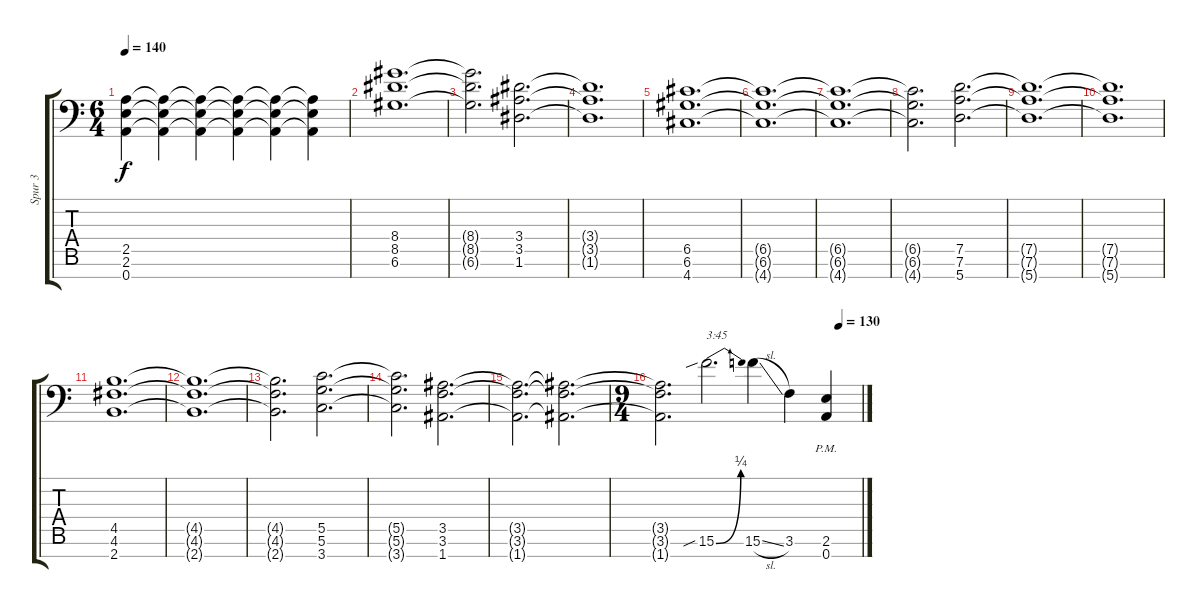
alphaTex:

\track ("Spur 3" "Spur 3") {instrument overdrivenguitar}
\staff {score tabs}
\tuning (D4 A3 F3 C3 G2 D2 A1) {hide}
\ts (6 4)
\tempo 140
\clef f4
\ks c
(2.5{t} 2.6{t} 0.7{t}).4{dy f} (2.5{t} 2.6{t} 0.7{t}).4 (2.5{t} 2.6{t} 0.7{t}).4 (2.5{t} 2.6{t} 0.7{t}).4 (2.5{t} 2.6{t} 0.7{t}).4 (2.5{t} 2.6{t} 0.7{t}).4 |
(8.4 8.5 6.6).1{d} |
(8.4{t} 8.5{t} 6.6{t}).2{d} (3.4 3.5 1.6).2{d} |
(3.4{t} 3.5{t} 1.6{t}).1{d} |
(6.5 6.6 4.7).1{d} |
(6.5{t} 6.6{t} 4.7{t}).1{d} |
(6.5{t} 6.6{t} 4.7{t}).1{d} |
(6.5{t} 6.6{t} 4.7{t}).2{d} (7.5 7.6 5.7).2{d} |
(7.5{t} 7.6{t} 5.7{t}).1{d} |
(7.5{t} 7.6{t} 5.7{t}).1{d} |
(4.5 4.6 2.7).1{d} |
(4.5{t} 4.6{t} 2.7{t}).1{d} |
(4.5{t} 4.6{t} 2.7{t}).2{d} (5.5 5.6 3.7).2{d} |
(5.5{t} 5.6{t} 3.7{t}).2{d} (3.5 3.6 1.7).2{d} |
(3.5{t} 3.6{t} 1.7{t}).2{d} (3.5{t} 3.6{t} 1.7{t}).2{d} |
\ts (9 4)
\tempo (130 0.8888888888888888)
(3.5{t} 3.6{t} 1.7{t}).2{d} 15.6{be (bend 0 0 60 1) sib}.2{d txt "3:45"} 15.6{sl}.4 3.6.4 (2.6{pm} 0.7{pm}).4
